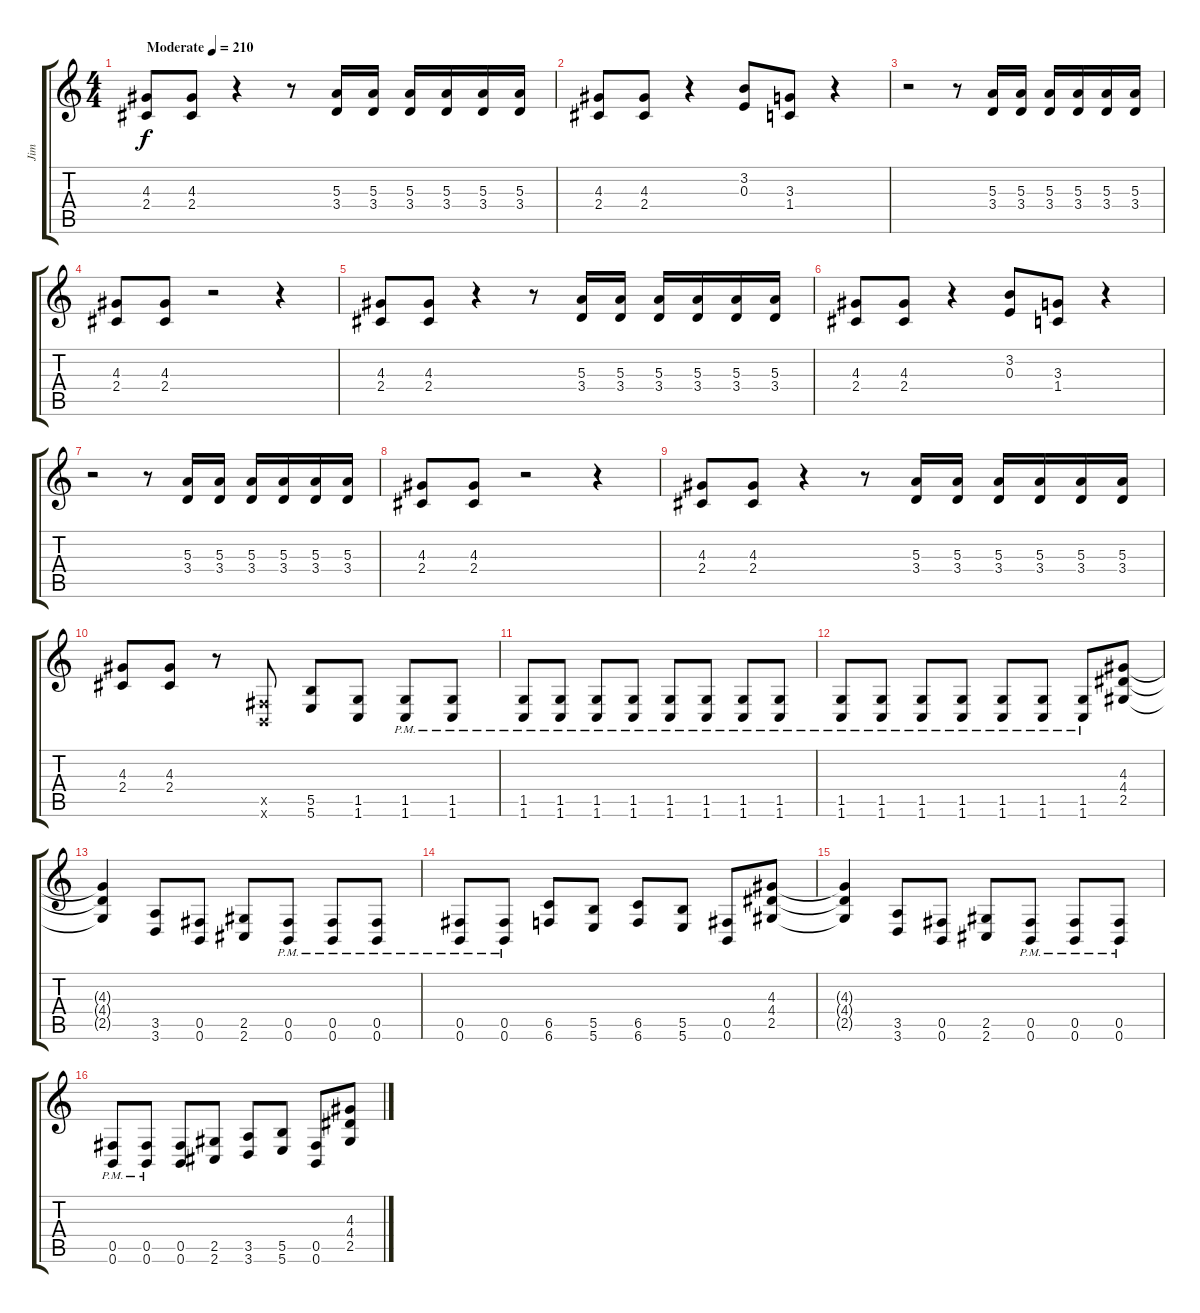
\track ("Jim" "Jim") {instrument distortionguitar}
\staff {score tabs}
\tuning (Db4 Ab3 E3 B2 Gb2 B1) {hide}
\ts (4 4)
\tempo (210 "Moderate")
\clef g2
\ks c
(4.3 2.4).8{dy f instrument distortionguitar} (4.3 2.4).8 r.4 r.8 (5.3 3.4).16 (5.3 3.4).16 (5.3 3.4).16 (5.3 3.4).16 (5.3 3.4).16 (5.3 3.4).16 |
(4.3 2.4).8 (4.3 2.4).8 r.4 (3.2 0.3).8 (3.3 1.4).8 r.4 |
r.2 r.8 (5.3 3.4).16 (5.3 3.4).16 (5.3 3.4).16 (5.3 3.4).16 (5.3 3.4).16 (5.3 3.4).16 |
(4.3 2.4).8 (4.3 2.4).8 r.2 r.4 |
(4.3 2.4).8 (4.3 2.4).8 r.4 r.8 (5.3 3.4).16 (5.3 3.4).16 (5.3 3.4).16 (5.3 3.4).16 (5.3 3.4).16 (5.3 3.4).16 |
(4.3 2.4).8 (4.3 2.4).8 r.4 (3.2 0.3).8 (3.3 1.4).8 r.4 |
r.2 r.8 (5.3 3.4).16 (5.3 3.4).16 (5.3 3.4).16 (5.3 3.4).16 (5.3 3.4).16 (5.3 3.4).16 |
(4.3 2.4).8 (4.3 2.4).8 r.2 r.4 |
(4.3 2.4).8 (4.3 2.4).8 r.4 r.8 (5.3 3.4).16 (5.3 3.4).16 (5.3 3.4).16 (5.3 3.4).16 (5.3 3.4).16 (5.3 3.4).16 |
(4.3 2.4).8 (4.3 2.4).8 r.8 (0.5{x} 0.6{x}).8 (5.5 5.6).8 (1.5 1.6).8 (1.5{pm} 1.6{pm}).8 (1.5{pm} 1.6{pm}).8 |
(1.5{pm} 1.6{pm}).8 (1.5{pm} 1.6{pm}).8 (1.5{pm} 1.6{pm}).8 (1.5{pm} 1.6{pm}).8 (1.5{pm} 1.6{pm}).8 (1.5{pm} 1.6{pm}).8 (1.5{pm} 1.6{pm}).8 (1.5{pm} 1.6{pm}).8 |
(1.5{pm} 1.6{pm}).8 (1.5{pm} 1.6{pm}).8 (1.5{pm} 1.6{pm}).8 (1.5{pm} 1.6{pm}).8 (1.5{pm} 1.6{pm}).8 (1.5{pm} 1.6{pm}).8 (1.5{pm} 1.6{pm}).8 (4.3 4.4 2.5).8 |
(4.3{t} 4.4{t} 2.5{t}).4 (3.5 3.6).8 (0.5 0.6).8 (2.5 2.6).8 (0.5{pm} 0.6{pm}).8 (0.5{pm} 0.6{pm}).8 (0.5{pm} 0.6{pm}).8 |
(0.5{pm} 0.6{pm}).8 (0.5{pm} 0.6{pm}).8 (6.5 6.6).8 (5.5 5.6).8 (6.5 6.6).8 (5.5 5.6).8 (0.5 0.6).8 (4.3 4.4 2.5).8 |
(4.3{t} 4.4{t} 2.5{t}).4 (3.5 3.6).8 (0.5 0.6).8 (2.5 2.6).8 (0.5{pm} 0.6{pm}).8 (0.5{pm} 0.6{pm}).8 (0.5{pm} 0.6{pm}).8 |
(0.5{pm} 0.6{pm}).8 (0.5{pm} 0.6{pm}).8 (0.5 0.6).8 (2.5 2.6).8 (3.5 3.6).8 (5.5 5.6).8 (0.5 0.6).8 (4.3 4.4 2.5).8
